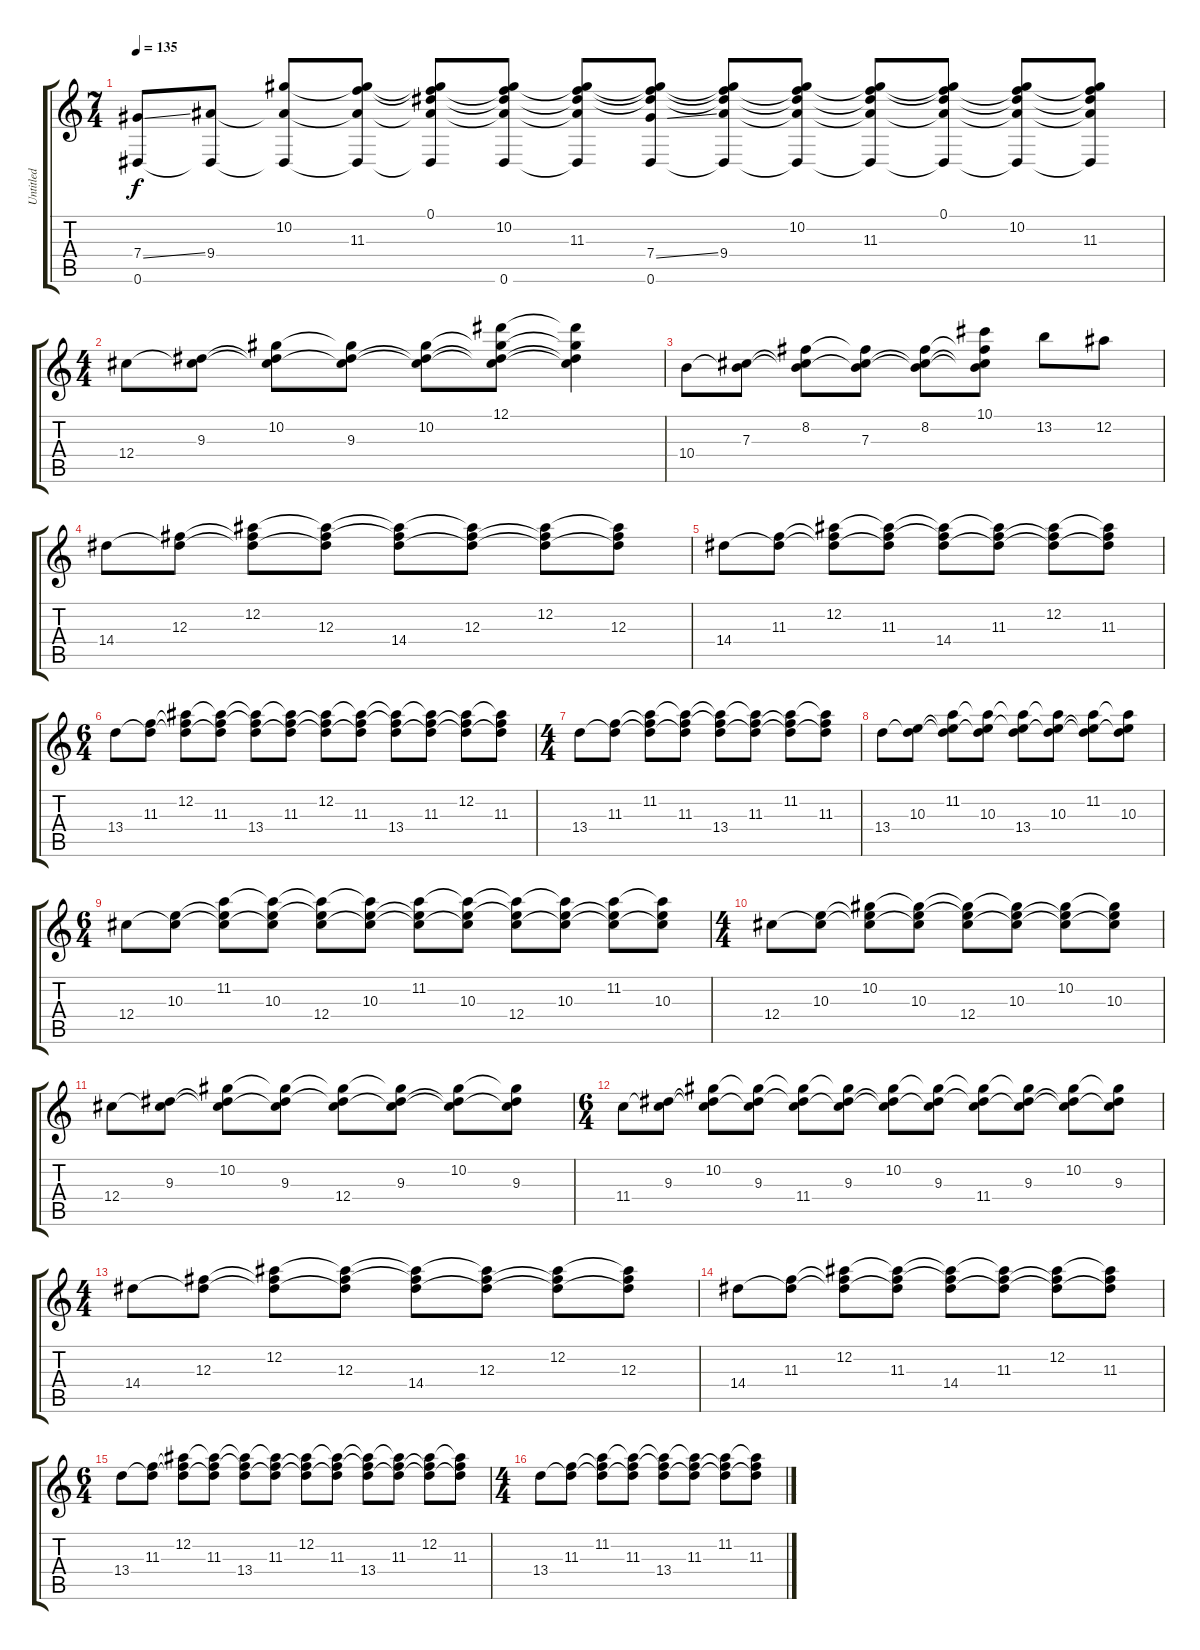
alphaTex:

\track ("Untitled" "Untitled") {instrument electricguitarjazz}
\staff {score tabs}
\tuning (Eb4 Bb3 Gb3 Db3 Ab2 Eb2) {hide}
\ts (7 4)
\tempo 135
\clef g2
\ks c
(7.4{ss} 0.6).8{dy f} (9.4 0.6{t}).8 (10.2 9.4{t} 0.6{t}).8 (10.2{t} 11.3 9.4{t} 0.6{t}).8 (0.1 10.2{t} 11.3{t} 9.4{t} 0.6{t}).8 (0.1{t} 10.2 11.3{t} 9.4{t} 0.6).8 (0.1{t} 10.2{t} 11.3 9.4{t} 0.6{t}).8 (0.1{t} 10.2{t} 11.3{t} 7.4{ss} 0.6).8 (0.1{t} 10.2{t} 11.3{t} 9.4 0.6{t}).8 (0.1{t} 10.2 11.3{t} 9.4{t} 0.6{t}).8 (0.1{t} 10.2{t} 11.3 9.4{t} 0.6{t}).8 (0.1 10.2{t} 11.3{t} 9.4{t} 0.6{t}).8 (0.1{t} 10.2 11.3{t} 9.4{t} 0.6{t}).8 (0.1{t} 10.2{t} 11.3 9.4{t} 0.6{t}).8 |
\ts (4 4)
12.4.8 (9.3 12.4{t}).8 (10.2 9.3{t} 12.4{t}).8 (10.2{t} 9.3 12.4{t}).8 (10.2 9.3{t} 12.4{t}).8 (12.1 10.2{t} 9.3{t} 12.4{t}).8 (12.1{t} 10.2{t} 9.3{t} 12.4{t}).4 |
10.4.8 (7.3 10.4{t}).8 (8.2 7.3{t} 10.4{t}).8 (8.2{t} 7.3 10.4{t}).8 (8.2 7.3{t} 10.4{t}).8 (10.1 8.2{t} 7.3{t} 10.4{t}).8 13.2.8 12.2.8 |
14.4.8 (12.3 14.4{t}).8 (12.2 12.3{t} 14.4{t}).8 (12.2{t} 12.3 14.4{t}).8 (12.2{t} 12.3{t} 14.4).8 (12.2{t} 12.3 14.4{t}).8 (12.2 12.3{t} 14.4{t}).8 (12.2{t} 12.3 14.4{t}).8 |
14.4.8 (11.3 14.4{t}).8 (12.2 11.3{t} 14.4{t}).8 (12.2{t} 11.3 14.4{t}).8 (12.2{t} 11.3{t} 14.4).8 (12.2{t} 11.3 14.4{t}).8 (12.2 11.3{t} 14.4{t}).8 (12.2{t} 11.3 14.4{t}).8 |
\ts (6 4)
13.4.8 (11.3 13.4{t}).8 (12.2 11.3{t} 13.4{t}).8 (12.2{t} 11.3 13.4{t}).8 (12.2{t} 11.3{t} 13.4).8 (12.2{t} 11.3 13.4{t}).8 (12.2 11.3{t} 13.4{t}).8 (12.2{t} 11.3 13.4{t}).8 (12.2{t} 11.3{t} 13.4).8 (12.2{t} 11.3 13.4{t}).8 (12.2 11.3{t} 13.4{t}).8 (12.2{t} 11.3 13.4{t}).8 |
\ts (4 4)
13.4.8 (11.3 13.4{t}).8 (11.2 11.3{t} 13.4{t}).8 (11.2{t} 11.3 13.4{t}).8 (11.2{t} 11.3{t} 13.4).8 (11.2{t} 11.3 13.4{t}).8 (11.2 11.3{t} 13.4{t}).8 (11.2{t} 11.3 13.4{t}).8 |
13.4.8 (10.3 13.4{t}).8 (11.2 10.3{t} 13.4{t}).8 (11.2{t} 10.3 13.4{t}).8 (11.2{t} 10.3{t} 13.4).8 (11.2{t} 10.3 13.4{t}).8 (11.2 10.3{t} 13.4{t}).8 (11.2{t} 10.3 13.4{t}).8 |
\ts (6 4)
12.4.8 (10.3 12.4{t}).8 (11.2 10.3{t} 12.4{t}).8 (11.2{t} 10.3 12.4{t}).8 (11.2{t} 10.3{t} 12.4).8 (11.2{t} 10.3 12.4{t}).8 (11.2 10.3{t} 12.4{t}).8 (11.2{t} 10.3 12.4{t}).8 (11.2{t} 10.3{t} 12.4).8 (11.2{t} 10.3 12.4{t}).8 (11.2 10.3{t} 12.4{t}).8 (11.2{t} 10.3 12.4{t}).8 |
\ts (4 4)
12.4.8 (10.3 12.4{t}).8 (10.2 10.3{t} 12.4{t}).8 (10.2{t} 10.3 12.4{t}).8 (10.2{t} 10.3{t} 12.4).8 (10.2{t} 10.3 12.4{t}).8 (10.2 10.3{t} 12.4{t}).8 (10.2{t} 10.3 12.4{t}).8 |
12.4.8 (9.3 12.4{t}).8 (10.2 9.3{t} 12.4{t}).8 (10.2{t} 9.3 12.4{t}).8 (10.2{t} 9.3{t} 12.4).8 (10.2{t} 9.3 12.4{t}).8 (10.2 9.3{t} 12.4{t}).8 (10.2{t} 9.3 12.4{t}).8 |
\ts (6 4)
11.4.8 (9.3 11.4{t}).8 (10.2 9.3{t} 11.4{t}).8 (10.2{t} 9.3 11.4{t}).8 (10.2{t} 9.3{t} 11.4).8 (10.2{t} 9.3 11.4{t}).8 (10.2 9.3{t} 11.4{t}).8 (10.2{t} 9.3 11.4{t}).8 (10.2{t} 9.3{t} 11.4).8 (10.2{t} 9.3 11.4{t}).8 (10.2 9.3{t} 11.4{t}).8 (10.2{t} 9.3 11.4{t}).8 |
\ts (4 4)
14.4.8 (12.3 14.4{t}).8 (12.2 12.3{t} 14.4{t}).8 (12.2{t} 12.3 14.4{t}).8 (12.2{t} 12.3{t} 14.4).8 (12.2{t} 12.3 14.4{t}).8 (12.2 12.3{t} 14.4{t}).8 (12.2{t} 12.3 14.4{t}).8 |
14.4.8 (11.3 14.4{t}).8 (12.2 11.3{t} 14.4{t}).8 (12.2{t} 11.3 14.4{t}).8 (12.2{t} 11.3{t} 14.4).8 (12.2{t} 11.3 14.4{t}).8 (12.2 11.3{t} 14.4{t}).8 (12.2{t} 11.3 14.4{t}).8 |
\ts (6 4)
13.4.8 (11.3 13.4{t}).8 (12.2 11.3{t} 13.4{t}).8 (12.2{t} 11.3 13.4{t}).8 (12.2{t} 11.3{t} 13.4).8 (12.2{t} 11.3 13.4{t}).8 (12.2 11.3{t} 13.4{t}).8 (12.2{t} 11.3 13.4{t}).8 (12.2{t} 11.3{t} 13.4).8 (12.2{t} 11.3 13.4{t}).8 (12.2 11.3{t} 13.4{t}).8 (12.2{t} 11.3 13.4{t}).8 |
\ts (4 4)
13.4.8 (11.3 13.4{t}).8 (11.2 11.3{t} 13.4{t}).8 (11.2{t} 11.3 13.4{t}).8 (11.2{t} 11.3{t} 13.4).8 (11.2{t} 11.3 13.4{t}).8 (11.2 11.3{t} 13.4{t}).8 (11.2{t} 11.3 13.4{t}).8
